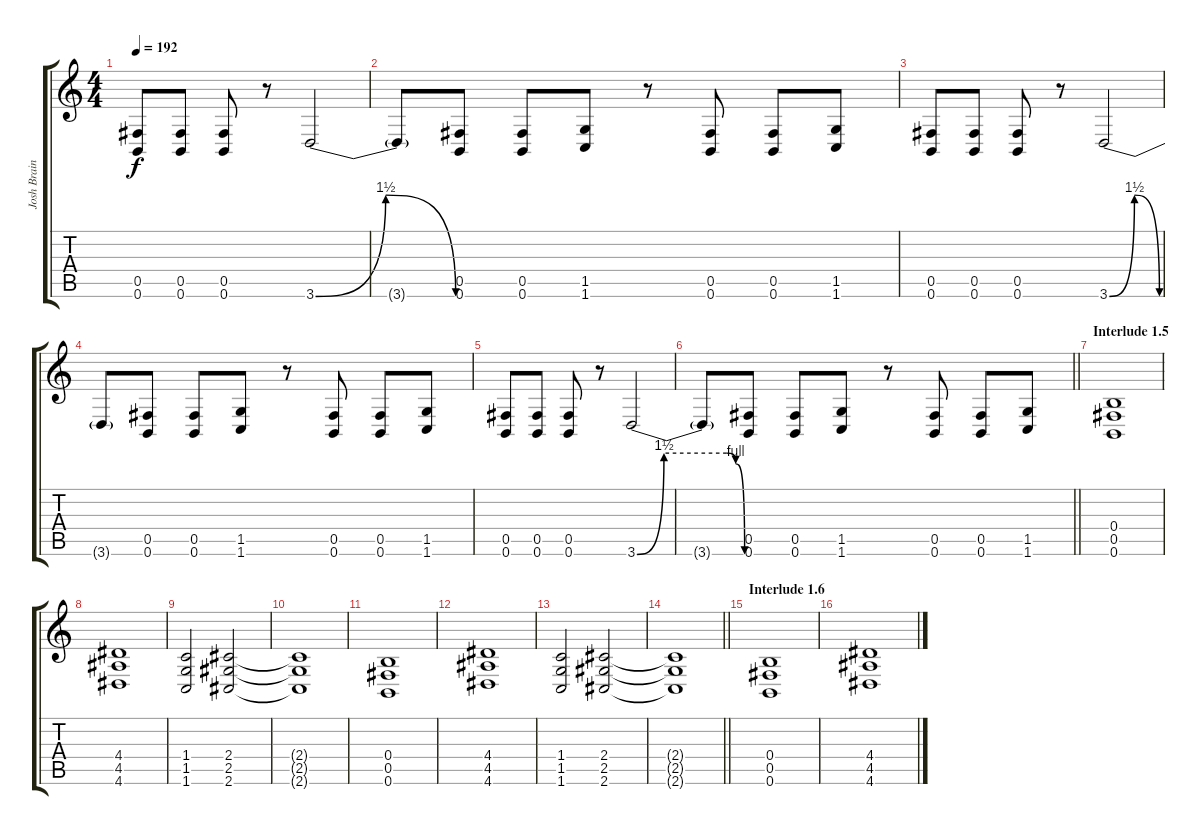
\track ("Josh Brainard" "Josh Brain") {instrument distortionguitar}
\staff {score tabs}
\tuning (Db4 Ab3 E3 B2 Gb2 B1) {hide}
\ts (4 4)
\tempo 192
\clef g2
\ks c
(0.5 0.6).8{dy f} (0.5 0.6).8 (0.5 0.6).8 r.8 3.6{be (bendrelease 0 0 15 6 45 6 60 0)}.2 |
3.6{t}.8 (0.5 0.6).8 (0.5 0.6).8 (1.5 1.6).8 r.8 (0.5 0.6).8 (0.5 0.6).8 (1.5 1.6).8 |
(0.5 0.6).8 (0.5 0.6).8 (0.5 0.6).8 r.8 3.6{be (bendrelease 0 0 15 6 45 6 60 0)}.2 |
3.6{t}.8 (0.5 0.6).8 (0.5 0.6).8 (1.5 1.6).8 r.8 (0.5 0.6).8 (0.5 0.6).8 (1.5 1.6).8 |
(0.5 0.6).8 (0.5 0.6).8 (0.5 0.6).8 r.8 3.6{be (custom 0 0 15 6 50 6 55 4 60 0)}.2 |
\barLineRight lightlight
3.6{t}.8 (0.5 0.6).8 (0.5 0.6).8 (1.5 1.6).8 r.8 (0.5 0.6).8 (0.5 0.6).8 (1.5 1.6).8 |
\section ("" "Interlude 1.5")
(0.4 0.5 0.6).1{volume 16} |
(4.4 4.5 4.6).1 |
(1.4 1.5 1.6).2 (2.4 2.5 2.6).2 |
(2.4{t} 2.5{t} 2.6{t}).1 |
(0.4 0.5 0.6).1 |
(4.4 4.5 4.6).1 |
(1.4 1.5 1.6).2 (2.4 2.5 2.6).2 |
\barLineRight lightlight
(2.4{t} 2.5{t} 2.6{t}).1 |
\section ("" "Interlude 1.6")
(0.4 0.5 0.6).1 |
(4.4 4.5 4.6).1
